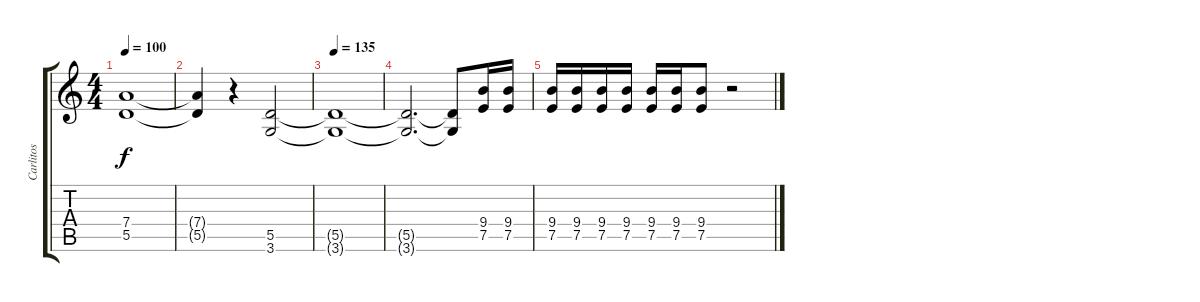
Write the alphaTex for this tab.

\track ("Carlitos" "Carlitos") {instrument overdrivenguitar}
\staff {score tabs}
\tuning (E4 B3 G3 D3 A2 E2) {hide}
\ts (4 4)
\tempo 100
\clef g2
\ks c
(7.4{t} 5.5{t}).1{dy f} |
(7.4{t} 5.5{t}).4 r.4 (5.5 3.6).2 |
\tempo 135
(5.5{t} 3.6{t}).1 |
(5.5{t} 3.6{t}).2{d} (5.5{t} 3.6{t}).8 (9.4 7.5).16{instrument overdrivenguitar} (9.4 7.5).16 |
(9.4 7.5).16 (9.4 7.5).16 (9.4 7.5).16 (9.4 7.5).16 (9.4 7.5).16 (9.4 7.5).16 (9.4 7.5).8 r.2
